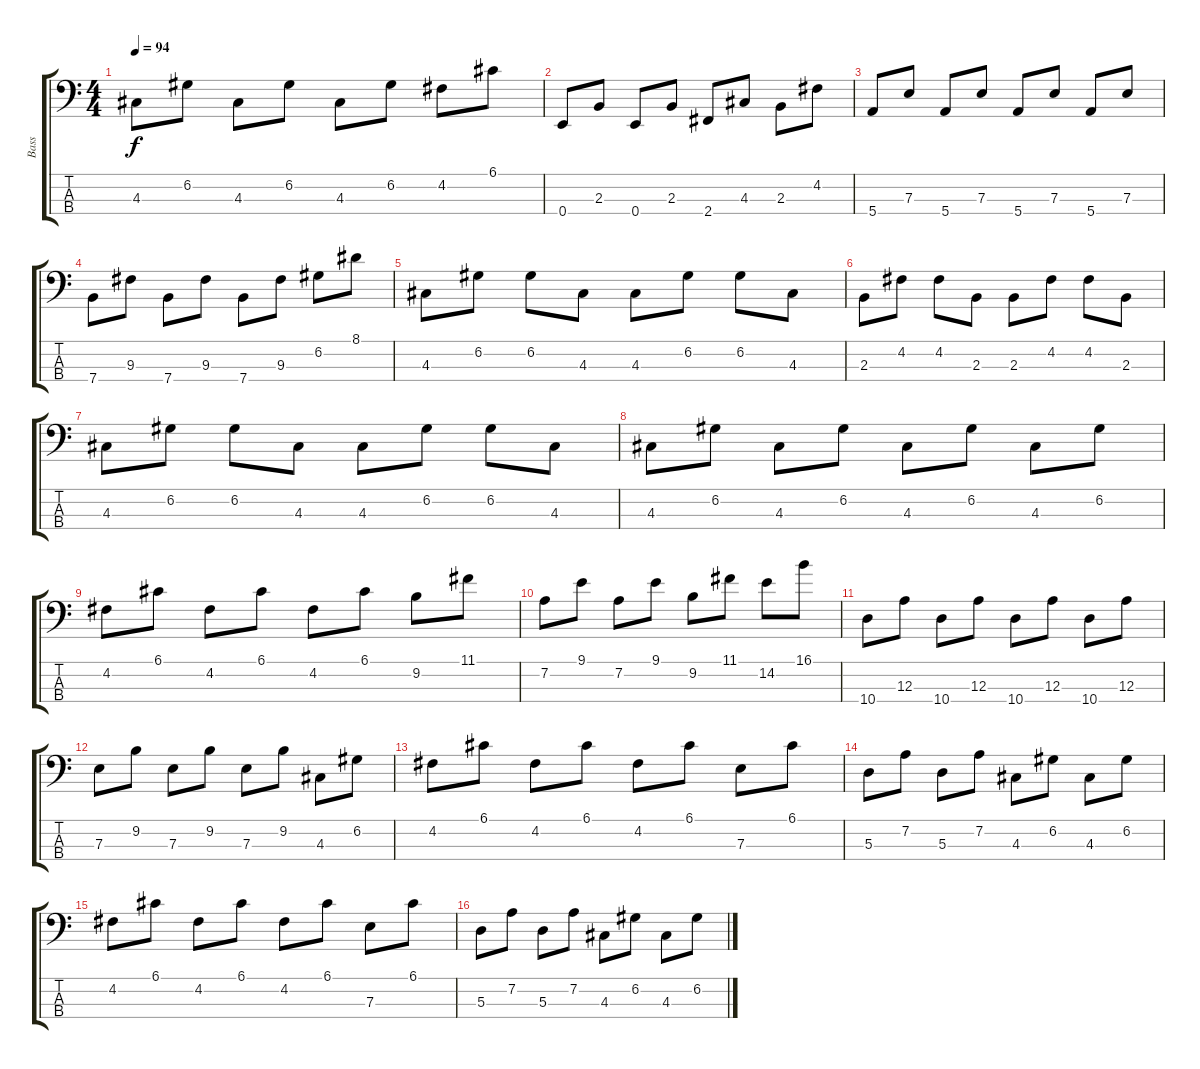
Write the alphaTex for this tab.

\track ("Bass" "Bass") {instrument synthbass2}
\staff {score tabs}
\tuning (G2 D2 A1 E1) {hide}
\ts (4 4)
\tempo 94
\clef f4
\ks c
4.3.8{dy f} 6.2.8 4.3.8 6.2.8 4.3.8 6.2.8 4.2.8 6.1.8 |
0.4.8 2.3.8 0.4.8 2.3.8 2.4.8 4.3.8 2.3.8 4.2.8 |
5.4.8 7.3.8 5.4.8 7.3.8 5.4.8 7.3.8 5.4.8 7.3.8 |
7.4.8 9.3.8 7.4.8 9.3.8 7.4.8 9.3.8 6.2.8 8.1.8 |
4.3.8 6.2.8 6.2.8 4.3.8 4.3.8 6.2.8 6.2.8 4.3.8 |
2.3.8 4.2.8 4.2.8 2.3.8 2.3.8 4.2.8 4.2.8 2.3.8 |
4.3.8 6.2.8 6.2.8 4.3.8 4.3.8 6.2.8 6.2.8 4.3.8 |
4.3.8 6.2.8 4.3.8 6.2.8 4.3.8 6.2.8 4.3.8 6.2.8 |
4.2.8 6.1.8 4.2.8 6.1.8 4.2.8 6.1.8 9.2.8 11.1.8 |
7.2.8 9.1.8 7.2.8 9.1.8 9.2.8 11.1.8 14.2.8 16.1.8 |
10.4.8 12.3.8 10.4.8 12.3.8 10.4.8 12.3.8 10.4.8 12.3.8 |
7.3.8 9.2.8 7.3.8 9.2.8 7.3.8 9.2.8 4.3.8 6.2.8 |
4.2.8 6.1.8 4.2.8 6.1.8 4.2.8 6.1.8 7.3.8 6.1.8 |
5.3.8 7.2.8 5.3.8 7.2.8 4.3.8 6.2.8 4.3.8 6.2.8 |
4.2.8 6.1.8 4.2.8 6.1.8 4.2.8 6.1.8 7.3.8 6.1.8 |
5.3.8 7.2.8 5.3.8 7.2.8 4.3.8 6.2.8 4.3.8 6.2.8
